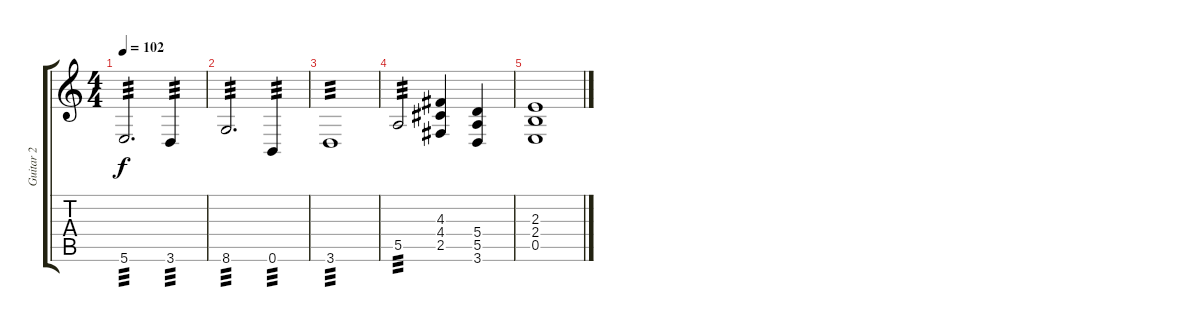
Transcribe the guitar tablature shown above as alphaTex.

\track ("Guitar 2" "Guitar 2") {instrument distortionguitar}
\staff {score tabs}
\tuning (B3 Gb3 D3 A2 E2 B1) {hide}
\ts (4 4)
\tempo 102
\clef g2
\ks c
5.6.2{d tp 3 dy f} 3.6.4{tp 3} |
8.6.2{d tp 3} 0.6.4{tp 3} |
3.6.1{tp 3} |
5.5.2{tp 3} (4.3 4.4 2.5).4 (5.4 5.5 3.6).4 |
(2.3 2.4 0.5).1
